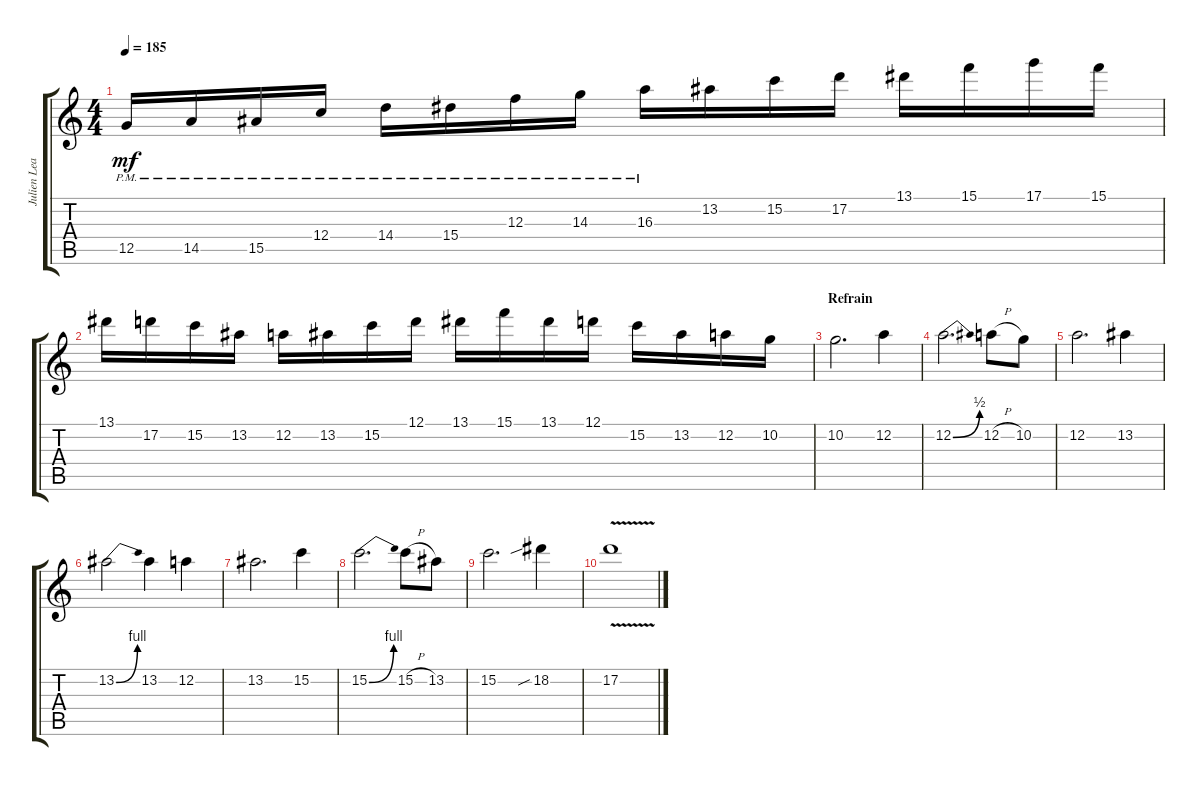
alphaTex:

\track ("Julien Lead" "Julien Lea") {instrument distortionguitar}
\staff {score tabs}
\tuning (D4 A3 F3 C3 G2 C2) {hide}
\ts (4 4)
\tempo 185
\clef g2
\ks c
12.5{pm}.16{dy mf} 14.5{pm}.16 15.5{pm}.16 12.4{pm}.16 14.4{pm}.16 15.4{pm}.16 12.3{pm}.16 14.3{pm}.16 16.3{pm}.16 13.2.16 15.2.16 17.2.16 13.1.16 15.1.16 17.1.16 15.1.16 |
13.1.16 17.2.16 15.2.16 13.2.16 12.2.16 13.2.16 15.2.16 12.1.16 13.1.16 15.1.16 13.1.16 12.1.16 15.2.16 13.2.16 12.2.16 10.2.16 |
\section ("" "Refrain")
10.2.2{d} 12.2.4 |
12.2{be (bend 0 0 60 2)}.2{d} 12.2{h}.8 10.2.8 |
12.2.2{d} 13.2.4 |
13.2{be (bend 0 0 60 4)}.2 13.2.4 12.2.4 |
13.2.2{d} 15.2.4 |
15.2{be (bend 0 0 60 4)}.2{d} 15.2{h}.8 13.2.8 |
15.2.2{d} 18.2{sib}.4 |
17.2{v}.1
